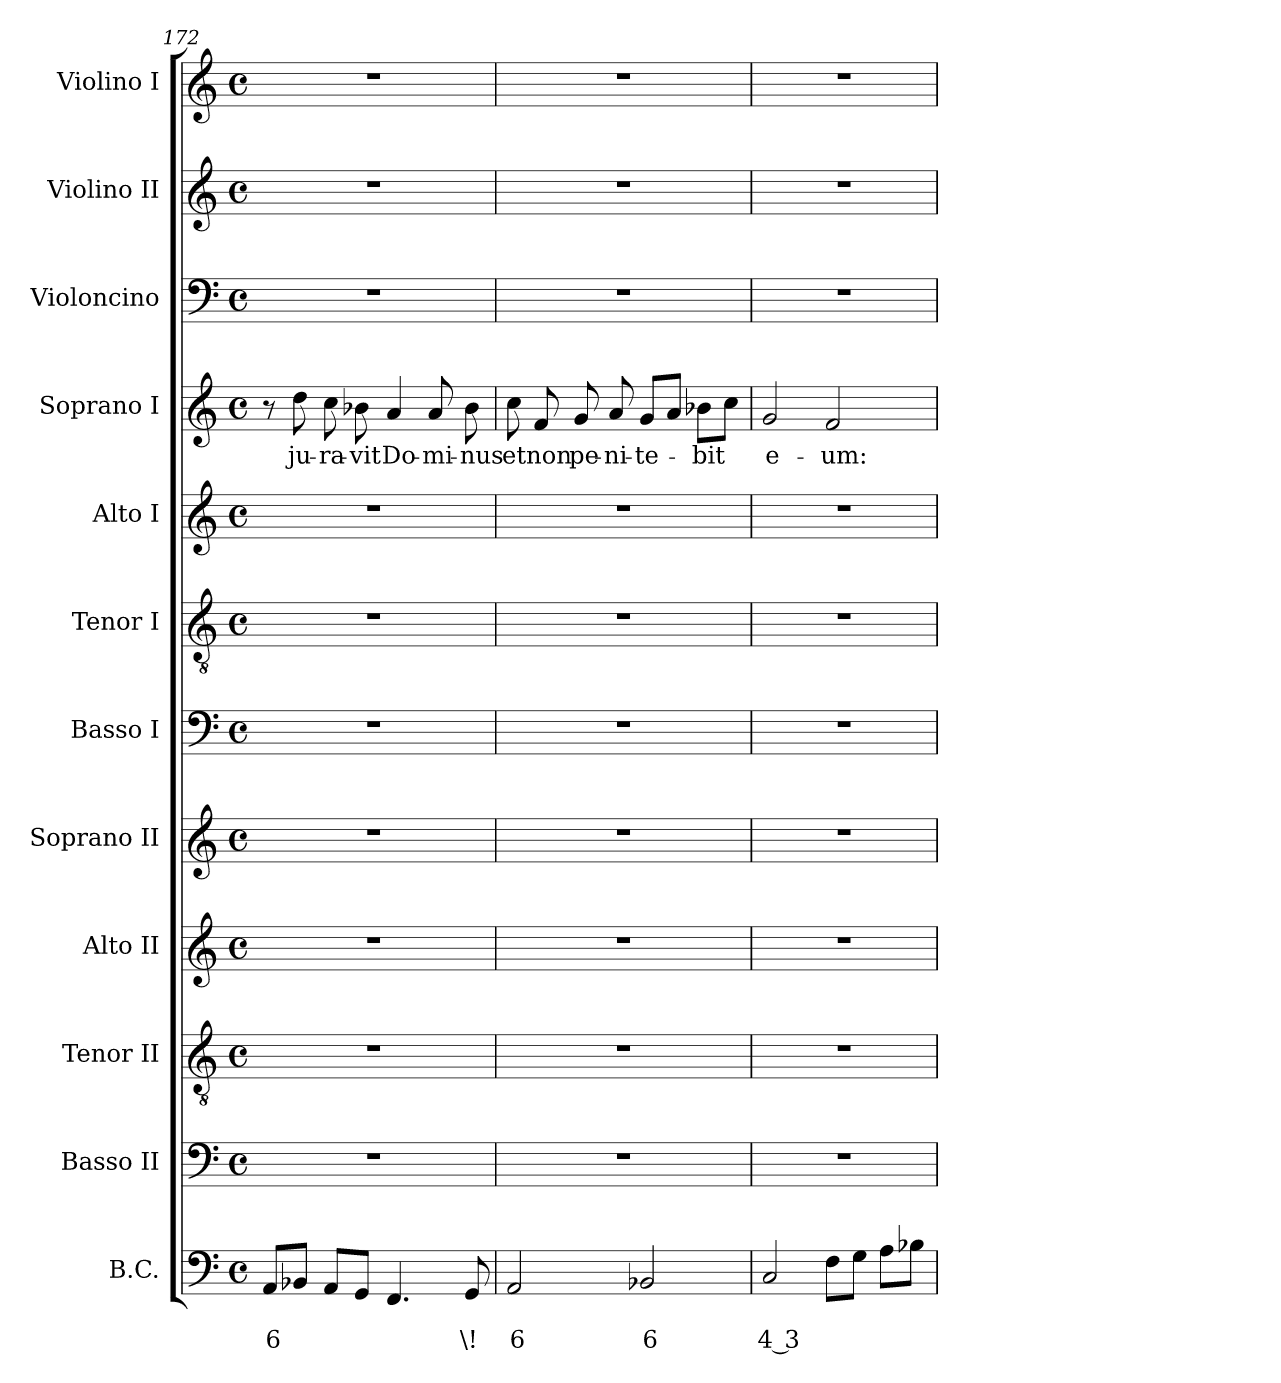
**kern	**text	**text	**kern	**kern	**kern	**kern	**kern	**kern	**kern	**kern	**text	**kern	**kern	**kern
*part12	*part12	*part12	*part11	*part10	*part9	*part8	*part7	*part6	*part5	*part4	*part4	*part3	*part2	*part1
*staff12	*staff12	*staff12	*staff11	*staff10	*staff9	*staff8	*staff7	*staff6	*staff5	*staff4	*staff4	*staff3	*staff2	*staff1
*I"B.C.	*	*	*I"Basso II	*I"Tenor II	*I"Alto II	*I"Soprano II	*I"Basso I	*I"Tenor I	*I"Alto I	*I"Soprano I	*	*I"Violoncino	*I"Violino II	*I"Violino I
*I'BC	*	*	*I'B 2	*I'T 2	*I'A 2	*I'S 2	*I'B 1	*I'T 1	*I'A 1	*I'S 1	*	*I'Vc.	*I'Vln. II	*I'Vln. I
*clefF4	*	*	*clefF4	*clefGv2	*clefG2	*clefG2	*clefF4	*clefGv2	*clefG2	*clefG2	*	*clefF4	*clefG2	*clefG2
*k[]	*	*	*k[]	*k[]	*k[]	*k[]	*k[]	*k[]	*k[]	*k[]	*	*k[]	*k[]	*k[]
*C:	*	*	*C:	*C:	*C:	*C:	*C:	*C:	*C:	*C:	*	*C:	*C:	*C:
*M4/4	*	*	*M4/4	*M4/4	*M4/4	*M4/4	*M4/4	*M4/4	*M4/4	*M4/4	*	*M4/4	*M4/4	*M4/4
*met(c)	*	*	*met(c)	*met(c)	*met(c)	*met(c)	*met(c)	*met(c)	*met(c)	*met(c)	*	*met(c)	*met(c)	*met(c)
=172	=172	=172	=172	=172	=172	=172	=172	=172	=172	=172	=172	=172	=172	=172
!	!	!LO:LY:b	!	!	!	!	!	!	!	!	!	!	!	!
8AA/L	.	6	1r	1r	1r	1r	1r	1r	1r	8r	.	1r	1r	1r
!	!	!	!	!	!	!	!	!	!	!	!LO:LY:b	!	!	!
8BB-X/J	.	.	.	.	.	.	.	.	.	8dd\	ju-	.	.	.
!	!	!	!	!	!	!	!	!	!	!	!LO:LY:b	!	!	!
8AA/L	.	.	.	.	.	.	.	.	.	8cc\	-ra-	.	.	.
!	!	!	!	!	!	!	!	!	!	!	!LO:LY:b	!	!	!
8GG/J	.	.	.	.	.	.	.	.	.	8b-X\	-vit	.	.	.
!	!	!	!	!	!	!	!	!	!	!	!LO:LY:b	!	!	!
4.FF/	.	.	.	.	.	.	.	.	.	4a/	Do-	.	.	.
!	!	!	!	!	!	!	!	!	!	!	!LO:LY:b	!	!	!
.	.	.	.	.	.	.	.	.	.	8a/	-mi-	.	.	.
!	!	!LO:LY:b	!	!	!	!	!	!	!	!	!	!	!	!
!	!	!	!	!	!	!	!	!	!	!	!LO:LY:b	!	!	!
8GG/	.	\!	.	.	.	.	.	.	.	8b-\	-nus	.	.	.
!!LO:LB:g=z
=173	=173	=173	=173	=173	=173	=173	=173	=173	=173	=173	=173	=173	=173	=173
!	!	!LO:LY:b	!	!	!	!	!	!	!	!	!	!	!	!
!	!	!	!	!	!	!	!	!	!	!	!LO:LY:b	!	!	!
2AA/	.	6	1r	1r	1r	1r	1r	1r	1r	8cc\	et	1r	1r	1r
!	!	!	!	!	!	!	!	!	!	!	!LO:LY:b	!	!	!
.	.	.	.	.	.	.	.	.	.	8f/	non	.	.	.
!	!	!	!	!	!	!	!	!	!	!	!LO:LY:b	!	!	!
.	.	.	.	.	.	.	.	.	.	8g/	pe-	.	.	.
!	!	!	!	!	!	!	!	!	!	!	!LO:LY:b	!	!	!
.	.	.	.	.	.	.	.	.	.	8a/	-ni-	.	.	.
!	!	!LO:LY:b	!	!	!	!	!	!	!	!	!	!	!	!
!	!	!	!	!	!	!	!	!	!	!	!LO:LY:b	!	!	!
2BB-X/	.	6	.	.	.	.	.	.	.	8g/L	-te-	.	.	.
.	.	.	.	.	.	.	.	.	.	8a/J	.	.	.	.
!	!	!	!	!	!	!	!	!	!	!	!LO:LY:b	!	!	!
.	.	.	.	.	.	.	.	.	.	8b-X\L	-bit	.	.	.
.	.	.	.	.	.	.	.	.	.	8cc\J	.	.	.	.
=174	=174	=174	=174	=174	=174	=174	=174	=174	=174	=174	=174	=174	=174	=174
!	!	!LO:LY:b	!	!	!	!	!	!	!	!	!	!	!	!
!	!	!	!	!	!	!	!	!	!	!	!LO:LY:b	!	!	!
2C/	.	4 3	1r	1r	1r	1r	1r	1r	1r	2g/	e-	1r	1r	1r
!	!	!	!	!	!	!	!	!	!	!	!LO:LY:b	!	!	!
8F\L	.	.	.	.	.	.	.	.	.	2f/	-um:	.	.	.
8G\J	.	.	.	.	.	.	.	.	.	.	.	.	.	.
8A\L	.	.	.	.	.	.	.	.	.	.	.	.	.	.
8B-X\J	.	.	.	.	.	.	.	.	.	.	.	.	.	.
=	=	=	=	=	=	=	=	=	=	=	=	=	=	=
*-	*-	*-	*-	*-	*-	*-	*-	*-	*-	*-	*-	*-	*-	*-
